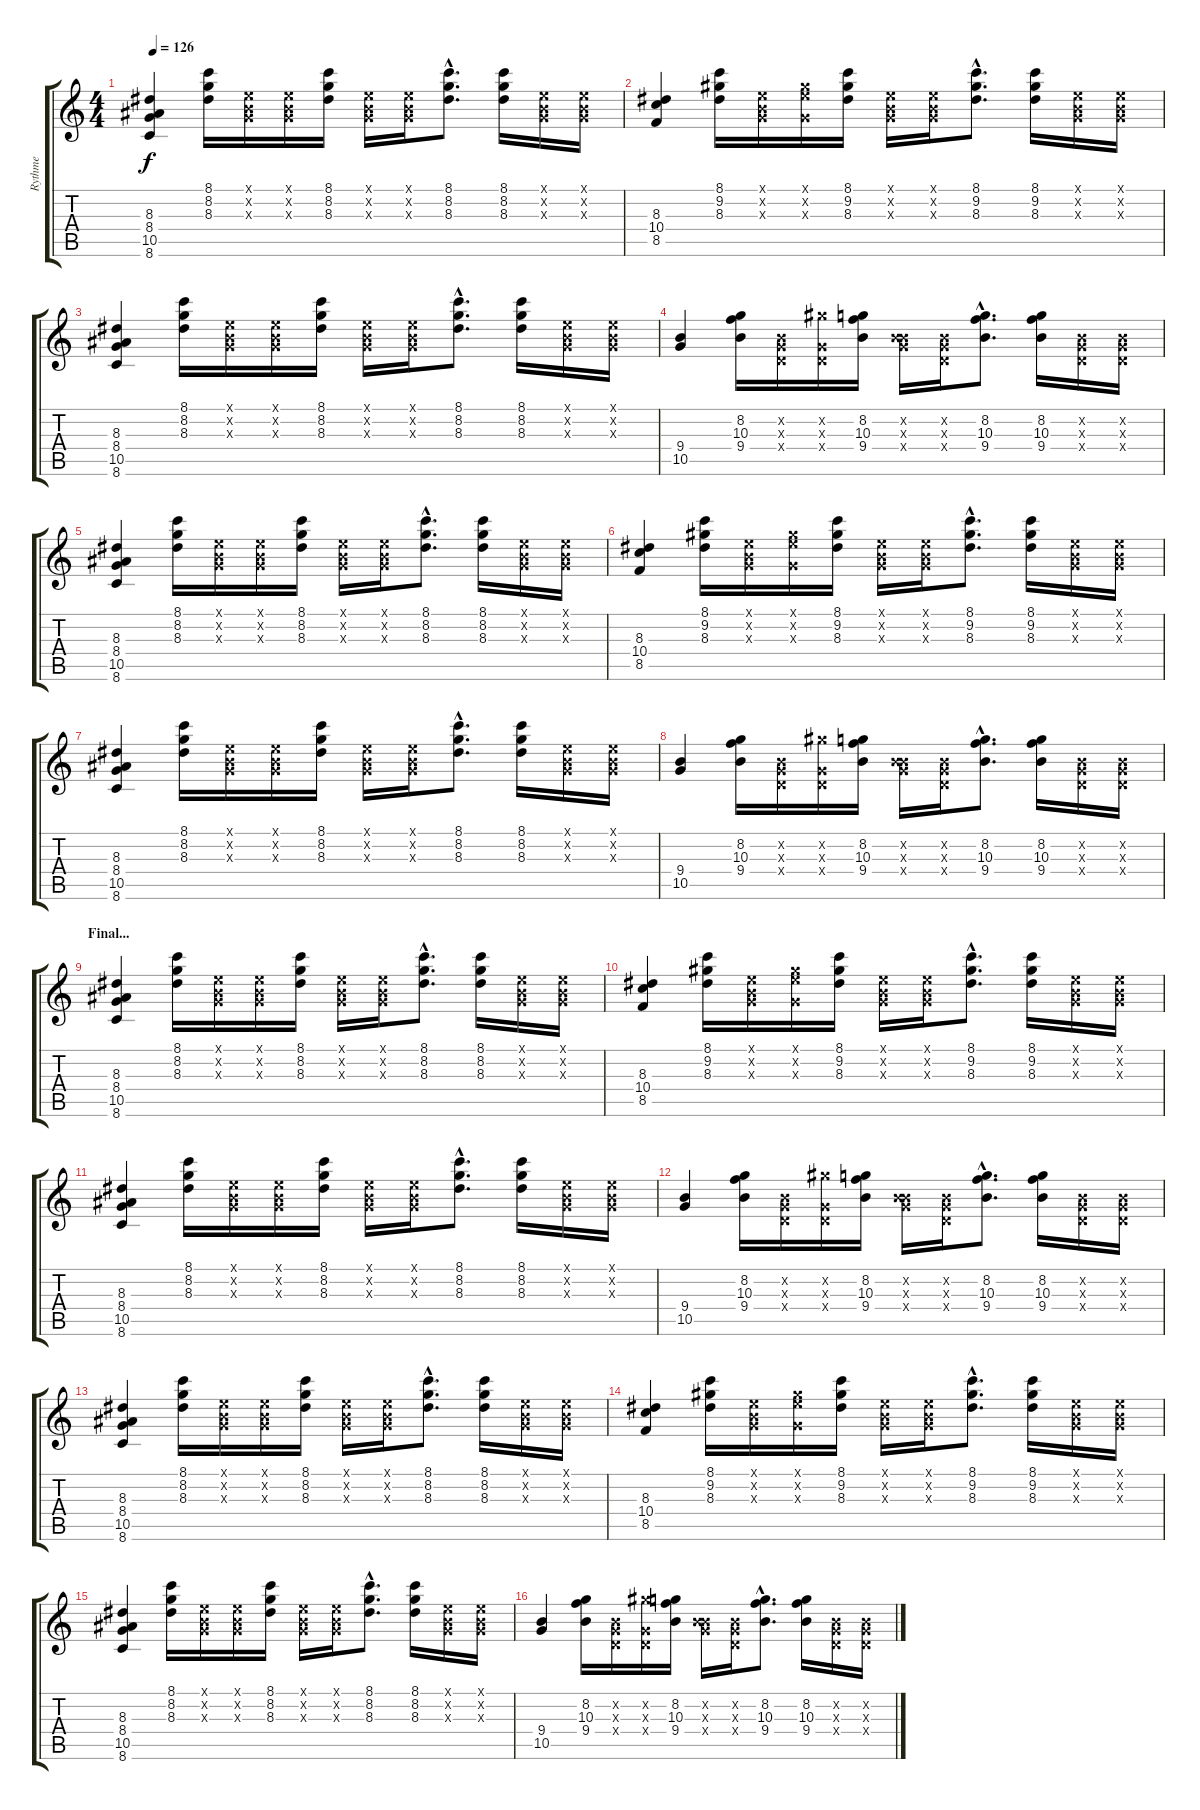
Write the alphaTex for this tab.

\track ("Rythme" "Rythme") {instrument acousticguitarsteel}
\staff {score tabs}
\tuning (E4 B3 G3 D3 A2 E2) {hide}
\ts (4 4)
\tempo 126
\clef g2
\ks c
(8.3 8.4 10.5 8.6).4{dy f} (8.1 8.2 8.3).16 (0.1{x} 0.2{x} 0.3{x}).16 (0.1{x} 0.2{x} 0.3{x}).16 (8.1 8.2 8.3).16 (0.1{x} 0.2{x} 0.3{x}).16 (0.1{x} 0.2{x} 0.3{x}).16 (8.1{hac} 8.2{hac} 8.3{hac}).8{d} (8.1 8.2 8.3).16 (0.1{x} 0.2{x} 0.3{x}).16 (0.1{x} 0.2{x} 0.3{x}).16 |
(8.3 10.4 8.5).4 (8.1 9.2 8.3).16 (0.1{x} 0.2{x} 0.3{x}).16 (0.1{x} 9.2{x} 0.3{x}).16 (8.1 9.2 8.3).16 (0.1{x} 0.2{x} 0.3{x}).16 (0.1{x} 0.2{x} 0.3{x}).16 (8.1{hac} 9.2{hac} 8.3{hac}).8{d} (8.1 9.2 8.3).16 (0.1{x} 0.2{x} 0.3{x}).16 (0.1{x} 0.2{x} 0.3{x}).16 |
(8.3 8.4 10.5 8.6).4 (8.1 8.2 8.3).16 (0.1{x} 0.2{x} 0.3{x}).16 (0.1{x} 0.2{x} 0.3{x}).16 (8.1 8.2 8.3).16 (0.1{x} 0.2{x} 0.3{x}).16 (0.1{x} 0.2{x} 0.3{x}).16 (8.1{hac} 8.2{hac} 8.3{hac}).8{d} (8.1 8.2 8.3).16 (0.1{x} 0.2{x} 0.3{x}).16 (0.1{x} 0.2{x} 0.3{x}).16 |
(9.4 10.5).4 (8.2 10.3 9.4).16 (0.2{x} 0.3{x} 0.4{x}).16 (9.2{x} 0.3{x} 0.4{x}).16 (8.2 10.3 9.4).16 (0.2{x} 0.3{x} 9.4{x}).16 (0.2{x} 0.3{x} 0.4{x}).16 (8.2{hac} 10.3{hac} 9.4{hac}).8{d} (8.2 10.3 9.4).16 (0.2{x} 0.3{x} 0.4{x}).16 (0.2{x} 0.3{x} 0.4{x}).16 |
(8.3 8.4 10.5 8.6).4 (8.1 8.2 8.3).16 (0.1{x} 0.2{x} 0.3{x}).16 (0.1{x} 0.2{x} 0.3{x}).16 (8.1 8.2 8.3).16 (0.1{x} 0.2{x} 0.3{x}).16 (0.1{x} 0.2{x} 0.3{x}).16 (8.1{hac} 8.2{hac} 8.3{hac}).8{d} (8.1 8.2 8.3).16 (0.1{x} 0.2{x} 0.3{x}).16 (0.1{x} 0.2{x} 0.3{x}).16 |
(8.3 10.4 8.5).4 (8.1 9.2 8.3).16 (0.1{x} 0.2{x} 0.3{x}).16 (0.1{x} 9.2{x} 0.3{x}).16 (8.1 9.2 8.3).16 (0.1{x} 0.2{x} 0.3{x}).16 (0.1{x} 0.2{x} 0.3{x}).16 (8.1{hac} 9.2{hac} 8.3{hac}).8{d} (8.1 9.2 8.3).16 (0.1{x} 0.2{x} 0.3{x}).16 (0.1{x} 0.2{x} 0.3{x}).16 |
(8.3 8.4 10.5 8.6).4 (8.1 8.2 8.3).16 (0.1{x} 0.2{x} 0.3{x}).16 (0.1{x} 0.2{x} 0.3{x}).16 (8.1 8.2 8.3).16 (0.1{x} 0.2{x} 0.3{x}).16 (0.1{x} 0.2{x} 0.3{x}).16 (8.1{hac} 8.2{hac} 8.3{hac}).8{d} (8.1 8.2 8.3).16 (0.1{x} 0.2{x} 0.3{x}).16 (0.1{x} 0.2{x} 0.3{x}).16 |
(9.4 10.5).4 (8.2 10.3 9.4).16 (0.2{x} 0.3{x} 0.4{x}).16 (9.2{x} 0.3{x} 0.4{x}).16 (8.2 10.3 9.4).16 (0.2{x} 0.3{x} 9.4{x}).16 (0.2{x} 0.3{x} 0.4{x}).16 (8.2{hac} 10.3{hac} 9.4{hac}).8{d} (8.2 10.3 9.4).16 (0.2{x} 0.3{x} 0.4{x}).16 (0.2{x} 0.3{x} 0.4{x}).16 |
\section ("" "Final...")
(8.3 8.4 10.5 8.6).4 (8.1 8.2 8.3).16 (0.1{x} 0.2{x} 0.3{x}).16 (0.1{x} 0.2{x} 0.3{x}).16 (8.1 8.2 8.3).16 (0.1{x} 0.2{x} 0.3{x}).16 (0.1{x} 0.2{x} 0.3{x}).16 (8.1{hac} 8.2{hac} 8.3{hac}).8{d} (8.1 8.2 8.3).16 (0.1{x} 0.2{x} 0.3{x}).16 (0.1{x} 0.2{x} 0.3{x}).16 |
(8.3 10.4 8.5).4 (8.1 9.2 8.3).16 (0.1{x} 0.2{x} 0.3{x}).16 (0.1{x} 9.2{x} 0.3{x}).16 (8.1 9.2 8.3).16 (0.1{x} 0.2{x} 0.3{x}).16 (0.1{x} 0.2{x} 0.3{x}).16 (8.1{hac} 9.2{hac} 8.3{hac}).8{d} (8.1 9.2 8.3).16 (0.1{x} 0.2{x} 0.3{x}).16 (0.1{x} 0.2{x} 0.3{x}).16 |
(8.3 8.4 10.5 8.6).4 (8.1 8.2 8.3).16 (0.1{x} 0.2{x} 0.3{x}).16 (0.1{x} 0.2{x} 0.3{x}).16 (8.1 8.2 8.3).16 (0.1{x} 0.2{x} 0.3{x}).16 (0.1{x} 0.2{x} 0.3{x}).16 (8.1{hac} 8.2{hac} 8.3{hac}).8{d} (8.1 8.2 8.3).16 (0.1{x} 0.2{x} 0.3{x}).16 (0.1{x} 0.2{x} 0.3{x}).16 |
(9.4 10.5).4 (8.2 10.3 9.4).16 (0.2{x} 0.3{x} 0.4{x}).16 (9.2{x} 0.3{x} 0.4{x}).16 (8.2 10.3 9.4).16 (0.2{x} 0.3{x} 9.4{x}).16 (0.2{x} 0.3{x} 0.4{x}).16 (8.2{hac} 10.3{hac} 9.4{hac}).8{d} (8.2 10.3 9.4).16 (0.2{x} 0.3{x} 0.4{x}).16 (0.2{x} 0.3{x} 0.4{x}).16 |
(8.3 8.4 10.5 8.6).4 (8.1 8.2 8.3).16 (0.1{x} 0.2{x} 0.3{x}).16 (0.1{x} 0.2{x} 0.3{x}).16 (8.1 8.2 8.3).16 (0.1{x} 0.2{x} 0.3{x}).16 (0.1{x} 0.2{x} 0.3{x}).16 (8.1{hac} 8.2{hac} 8.3{hac}).8{d} (8.1 8.2 8.3).16 (0.1{x} 0.2{x} 0.3{x}).16 (0.1{x} 0.2{x} 0.3{x}).16 |
(8.3 10.4 8.5).4 (8.1 9.2 8.3).16 (0.1{x} 0.2{x} 0.3{x}).16 (0.1{x} 9.2{x} 0.3{x}).16 (8.1 9.2 8.3).16 (0.1{x} 0.2{x} 0.3{x}).16 (0.1{x} 0.2{x} 0.3{x}).16 (8.1{hac} 9.2{hac} 8.3{hac}).8{d} (8.1 9.2 8.3).16 (0.1{x} 0.2{x} 0.3{x}).16 (0.1{x} 0.2{x} 0.3{x}).16 |
(8.3 8.4 10.5 8.6).4 (8.1 8.2 8.3).16 (0.1{x} 0.2{x} 0.3{x}).16 (0.1{x} 0.2{x} 0.3{x}).16 (8.1 8.2 8.3).16 (0.1{x} 0.2{x} 0.3{x}).16 (0.1{x} 0.2{x} 0.3{x}).16 (8.1{hac} 8.2{hac} 8.3{hac}).8{d} (8.1 8.2 8.3).16 (0.1{x} 0.2{x} 0.3{x}).16 (0.1{x} 0.2{x} 0.3{x}).16 |
(9.4 10.5).4 (8.2 10.3 9.4).16 (0.2{x} 0.3{x} 0.4{x}).16 (9.2{x} 0.3{x} 0.4{x}).16 (8.2 10.3 9.4).16 (0.2{x} 0.3{x} 9.4{x}).16 (0.2{x} 0.3{x} 0.4{x}).16 (8.2{hac} 10.3{hac} 9.4{hac}).8{d} (8.2 10.3 9.4).16 (0.2{x} 0.3{x} 0.4{x}).16 (0.2{x} 0.3{x} 0.4{x}).16
